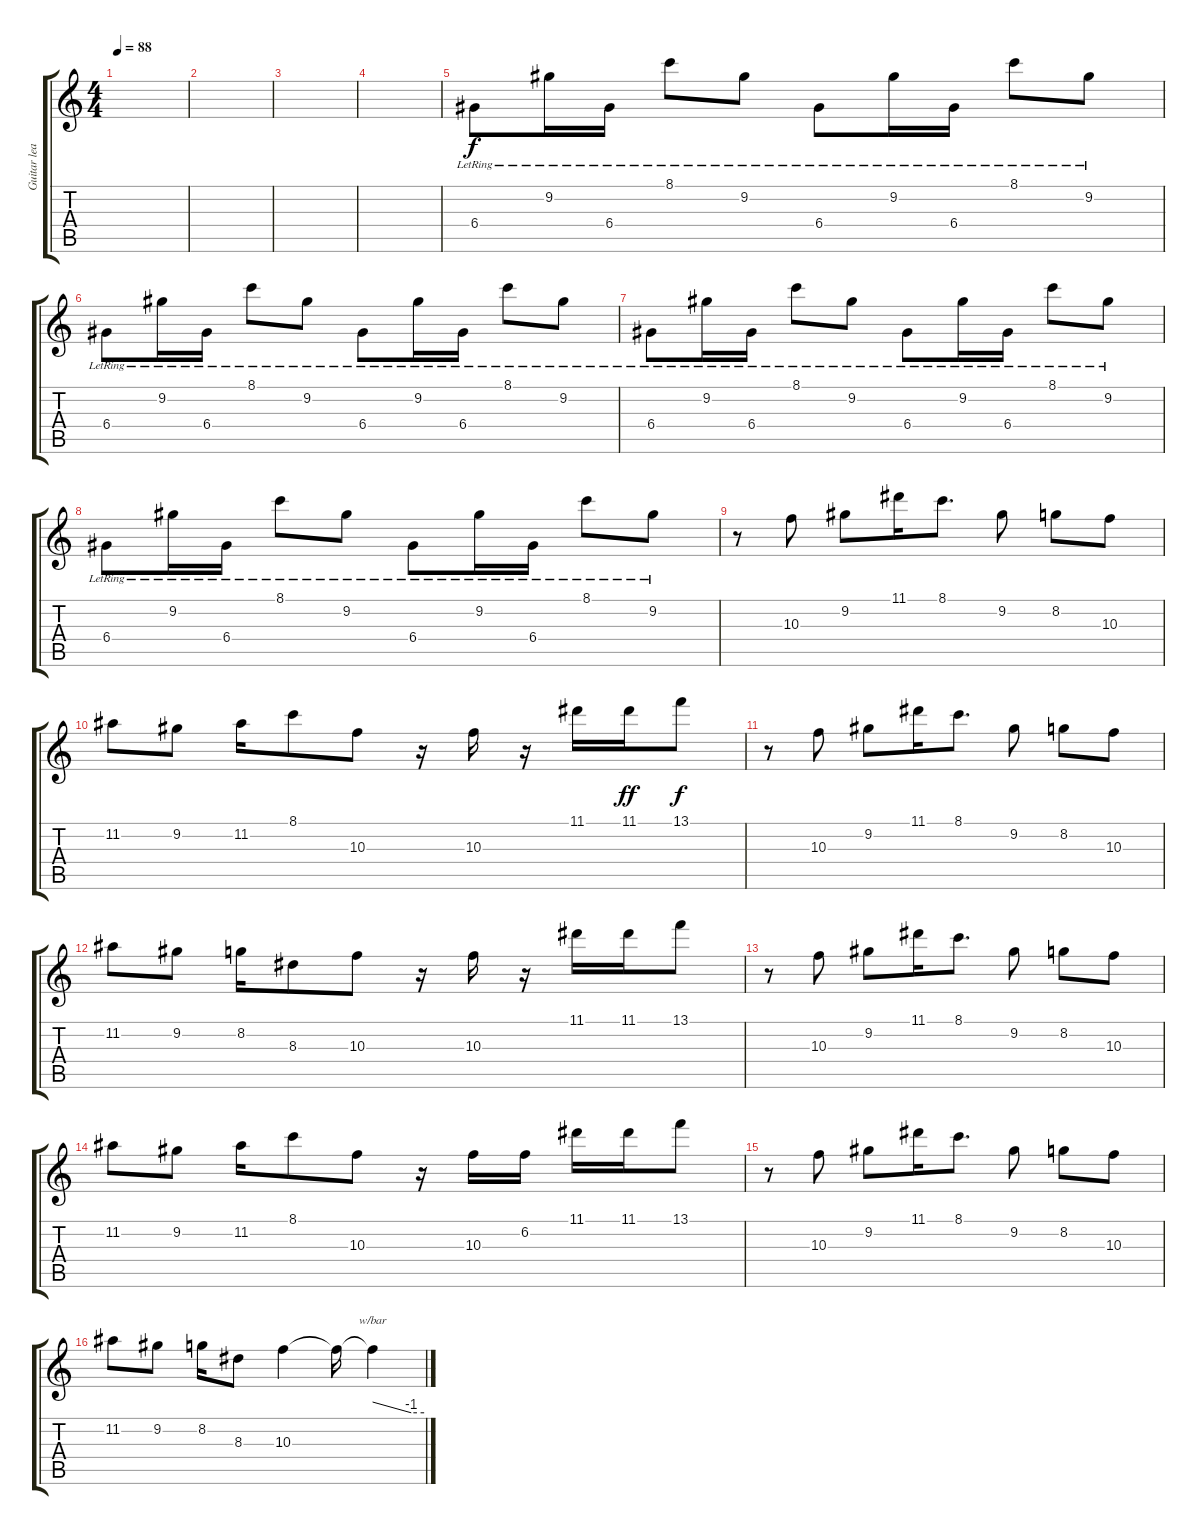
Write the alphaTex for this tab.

\track ("Guitar lead" "Guitar lea") {instrument electricguitarclean}
\staff {score tabs}
\tuning (E4 B3 G3 D3 A2 E2) {hide}
\ts (4 4)
\tempo 88
\clef g2
\ks c
|
|
|
|
6.4{lr}.8{instrument electricguitarclean} 9.2{lr}.16 6.4{lr}.16 8.1{lr}.8 9.2{lr}.8 6.4{lr}.8 9.2{lr}.16 6.4{lr}.16 8.1{lr}.8 9.2{lr}.8 |
6.4{lr}.8 9.2{lr}.16 6.4{lr}.16 8.1{lr}.8 9.2{lr}.8 6.4{lr}.8 9.2{lr}.16 6.4{lr}.16 8.1{lr}.8 9.2{lr}.8 |
6.4{lr}.8 9.2{lr}.16 6.4{lr}.16 8.1{lr}.8 9.2{lr}.8 6.4{lr}.8 9.2{lr}.16 6.4{lr}.16 8.1{lr}.8 9.2{lr}.8 |
6.4{lr}.8 9.2{lr}.16 6.4{lr}.16 8.1{lr}.8 9.2{lr}.8 6.4{lr}.8 9.2{lr}.16 6.4{lr}.16 8.1{lr}.8 9.2{lr}.8 |
r.8{volume 16 instrument distortionguitar} 10.3.8 9.2.8 11.1.16 8.1.8{d} 9.2.8 8.2.8 10.3.8 |
11.2.8 9.2.8 11.2.16 8.1.8 10.3.8 r.16 10.3.16 r.16 11.1.16 11.1.16{dy ff} 13.1.8{dy f} |
r.8 10.3.8 9.2.8 11.1.16 8.1.8{d} 9.2.8 8.2.8 10.3.8 |
11.2.8 9.2.8 8.2.16 8.3.8 10.3.8 r.16 10.3.16 r.16 11.1.16 11.1.16 13.1.8 |
r.8 10.3.8 9.2.8 11.1.16 8.1.8{d} 9.2.8 8.2.8 10.3.8 |
11.2.8 9.2.8 11.2.16 8.1.8 10.3.8 r.16 10.3.16 6.2.16 11.1.16 11.1.16 13.1.8 |
r.8 10.3.8 9.2.8 11.1.16 8.1.8{d} 9.2.8 8.2.8 10.3.8 |
11.2.8 9.2.8 8.2.16 8.3.8 10.3.4 10.3{t}.16 10.3{t}.4{tbe (custom default 0 0 45 -4 60 -4)}
